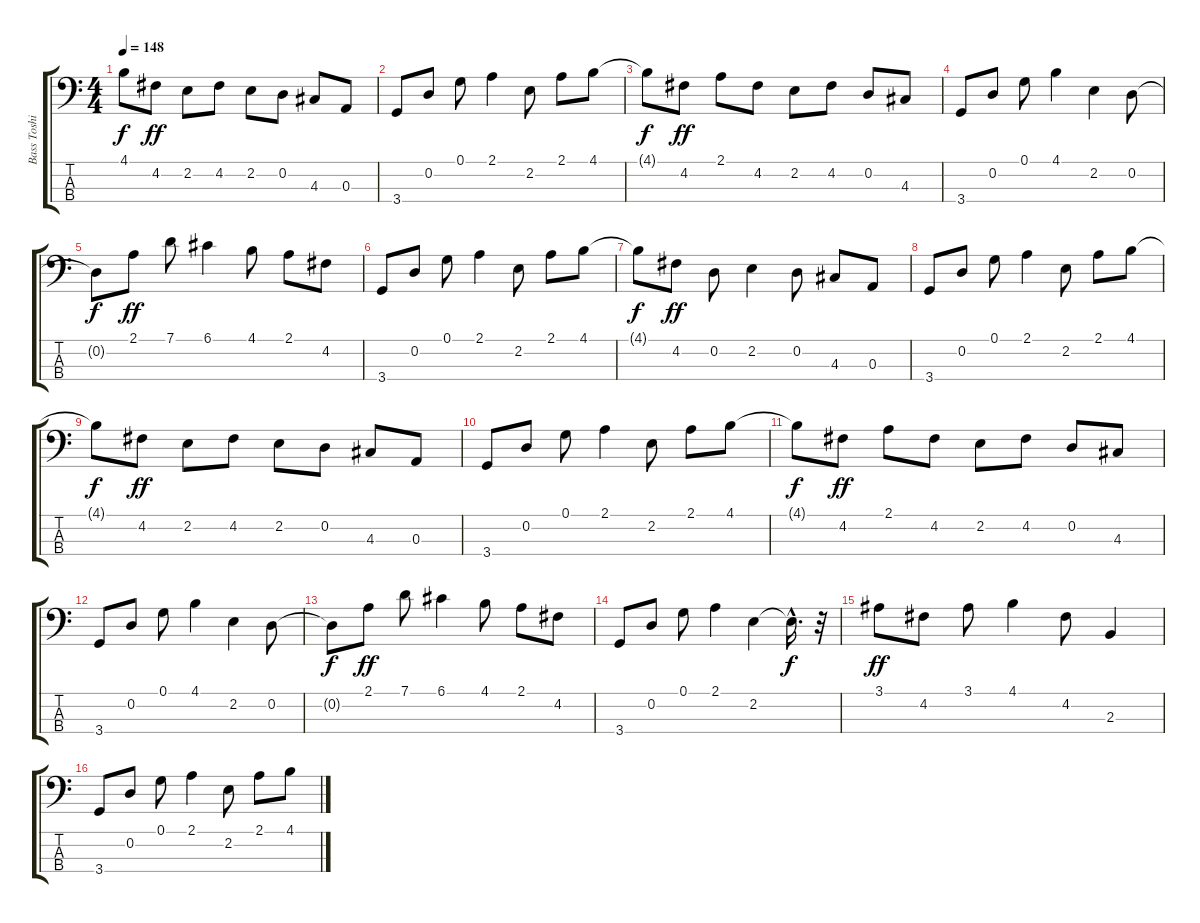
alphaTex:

\track ("Bass Toshiya                      " "Bass Toshi") {instrument electricbassfinger}
\staff {score tabs}
\tuning (G2 D2 A1 E1) {hide}
\ts (4 4)
\tempo 148
\clef f4
\ks c
4.1{t}.8{dy f} 4.2.8{dy ff} 2.2.8 4.2.8 2.2.8 0.2.8 4.3.8 0.3.8 |
3.4.8 0.2.8 0.1.8 2.1.4 2.2.8 2.1.8 4.1.8 |
4.1{t}.8{dy f} 4.2.8{dy ff} 2.1.8 4.2.8 2.2.8 4.2.8 0.2.8 4.3.8 |
3.4.8 0.2.8 0.1.8 4.1.4 2.2.4 0.2.8 |
0.2{t}.8{dy f} 2.1.8{dy ff} 7.1.8 6.1.4 4.1.8 2.1.8 4.2.8 |
3.4.8 0.2.8 0.1.8 2.1.4 2.2.8 2.1.8 4.1.8 |
4.1{t}.8{dy f} 4.2.8{dy ff} 0.2.8 2.2.4 0.2.8 4.3.8 0.3.8 |
3.4.8 0.2.8 0.1.8 2.1.4 2.2.8 2.1.8 4.1.8 |
4.1{t}.8{dy f} 4.2.8{dy ff} 2.2.8 4.2.8 2.2.8 0.2.8 4.3.8 0.3.8 |
3.4.8 0.2.8 0.1.8 2.1.4 2.2.8 2.1.8 4.1.8 |
4.1{t}.8{dy f} 4.2.8{dy ff} 2.1.8 4.2.8 2.2.8 4.2.8 0.2.8 4.3.8 |
3.4.8 0.2.8 0.1.8 4.1.4 2.2.4 0.2.8 |
0.2{t}.8{dy f} 2.1.8{dy ff} 7.1.8 6.1.4 4.1.8 2.1.8 4.2.8 |
3.4.8 0.2.8 0.1.8 2.1.4 2.2.4 2.2{hac t}.16{d dy f} r.32 |
3.1.8{dy ff} 4.2.8 3.1.8 4.1.4 4.2.8 2.3.4 |
3.4.8 0.2.8 0.1.8 2.1.4 2.2.8 2.1.8 4.1.8
